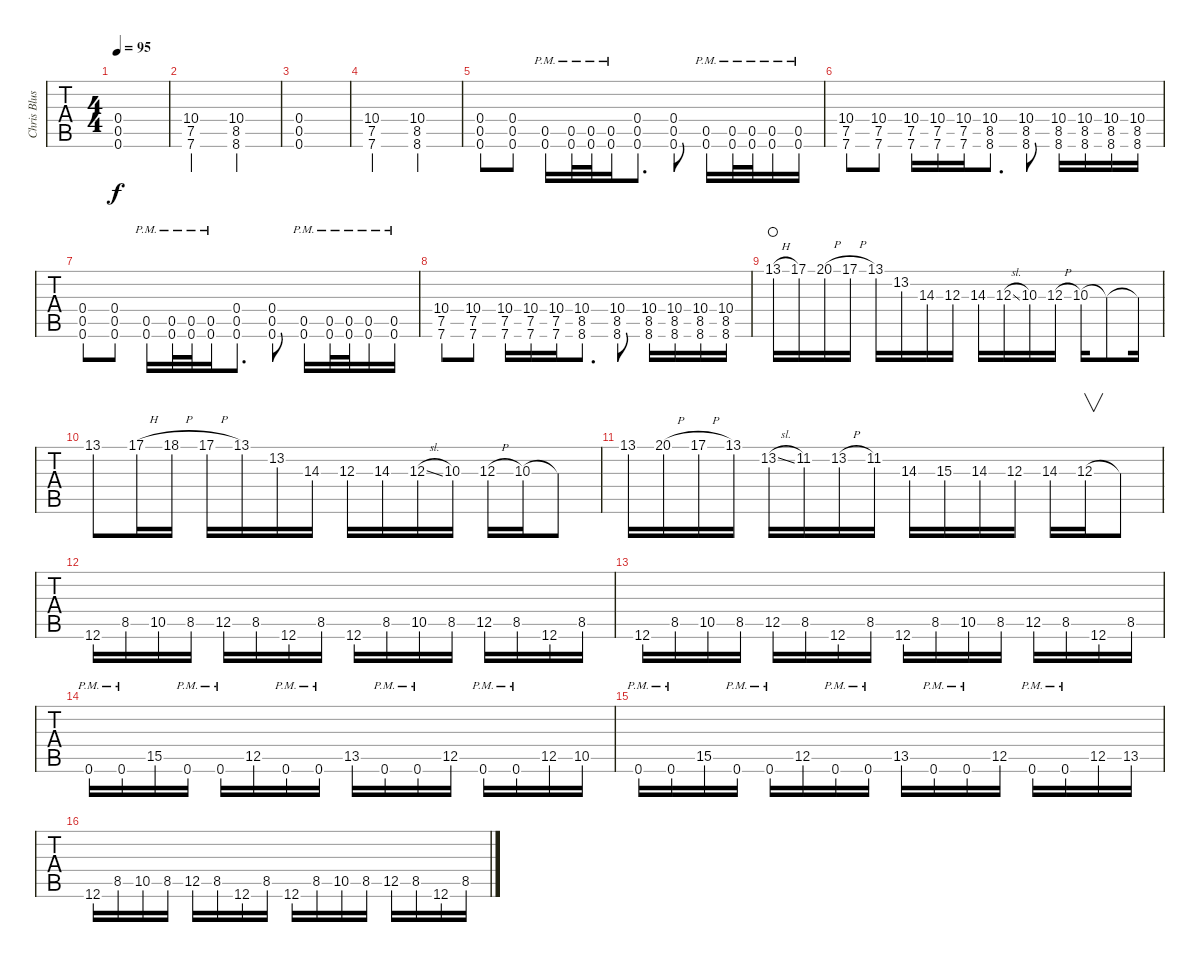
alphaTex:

\track ("Chris Bluser [Lead]" "Chris Blus") {instrument distortionguitar}
\staff {tabs}
\tuning (E4 B3 G3 D3 A2 D2) {hide}
\ts (4 4)
\tempo 95
\clef g2
\ks c
(0.4 0.5 0.6).1{dy f} |
(10.4 7.5 7.6).2 (10.4 8.5 8.6).2 |
(0.4 0.5 0.6).1 |
(10.4 7.5 7.6).2 (10.4 8.5 8.6).2 |
(0.4 0.5 0.6).8 (0.4 0.5 0.6).8 (0.5{pm} 0.6).16 (0.5{pm} 0.6{pm}).32 (0.5{pm} 0.6{pm}).32 (0.5{pm} 0.6{pm}).16 (0.4 0.5 0.6).8{d} (0.4 0.5 0.6).8 (0.5{pm} 0.6{pm}).16 (0.5{pm} 0.6{pm}).32 (0.5{pm} 0.6{pm}).32 (0.5{pm} 0.6{pm}).16 (0.5{pm} 0.6{pm}).16 |
(10.4 7.5 7.6).8 (10.4 7.5 7.6).8 (10.4 7.5 7.6).16 (10.4 7.5 7.6).16 (10.4 7.5 7.6).16 (10.4 8.5 8.6).8{d} (10.4 8.5 8.6).8 (10.4 8.5 8.6).16 (10.4 8.5 8.6).16 (10.4 8.5 8.6).16 (10.4 8.5 8.6).16 |
(0.4 0.5 0.6).8 (0.4 0.5 0.6).8 (0.5{pm} 0.6).16 (0.5{pm} 0.6{pm}).32 (0.5{pm} 0.6{pm}).32 (0.5{pm} 0.6{pm}).16 (0.4 0.5 0.6).8{d} (0.4 0.5 0.6).8 (0.5{pm} 0.6{pm}).16 (0.5{pm} 0.6{pm}).32 (0.5{pm} 0.6{pm}).32 (0.5{pm} 0.6{pm}).16 (0.5{pm} 0.6{pm}).16 |
(10.4 7.5 7.6).8 (10.4 7.5 7.6).8 (10.4 7.5 7.6).16 (10.4 7.5 7.6).16 (10.4 7.5 7.6).16 (10.4 8.5 8.6).8{d} (10.4 8.5 8.6).8 (10.4 8.5 8.6).16 (10.4 8.5 8.6).16 (10.4 8.5 8.6).16 (10.4 8.5 8.6).16 |
13.1{h}.16{waho} 17.1.16 20.1{h}.16 17.1{h}.16 13.1.16 13.2.16 14.3.16 12.3.16 14.3.16 12.3{sl}.16 10.3.16 12.3{h}.16 10.3.16 10.3{t}.8 10.3{t}.16 |
13.1.8 17.1{h}.16 18.1{h}.16 17.1{h}.16 13.1.16 13.2.16 14.3.16 12.3.16 14.3.16 12.3{sl}.16 10.3.16 12.3{h}.16 10.3.16 10.3{t}.8 |
13.1.16 20.1{h}.16 17.1{h}.16 13.1.16 13.2{sl}.16 11.2.16 13.2{h}.16 11.2.16 14.3.16 15.3.16 14.3.16 12.3.16 14.3.16 12.3.16{v} 12.3{t}.8 |
12.6.16 8.5.16 10.5.16 8.5.16 12.5.16 8.5.16 12.6.16 8.5.16 12.6.16 8.5.16 10.5.16 8.5.16 12.5.16 8.5.16 12.6.16 8.5.16 |
12.6.16 8.5.16 10.5.16 8.5.16 12.5.16 8.5.16 12.6.16 8.5.16 12.6.16 8.5.16 10.5.16 8.5.16 12.5.16 8.5.16 12.6.16 8.5.16 |
0.6{pm}.16 0.6{pm}.16 15.5.16 0.6{pm}.16 0.6{pm}.16 12.5.16 0.6{pm}.16 0.6{pm}.16 13.5.16 0.6{pm}.16 0.6{pm}.16 12.5.16 0.6{pm}.16 0.6{pm}.16 12.5.16 10.5.16 |
0.6{pm}.16 0.6{pm}.16 15.5.16 0.6{pm}.16 0.6{pm}.16 12.5.16 0.6{pm}.16 0.6{pm}.16 13.5.16 0.6{pm}.16 0.6{pm}.16 12.5.16 0.6{pm}.16 0.6{pm}.16 12.5.16 13.5.16 |
12.6.16 8.5.16 10.5.16 8.5.16 12.5.16 8.5.16 12.6.16 8.5.16 12.6.16 8.5.16 10.5.16 8.5.16 12.5.16 8.5.16 12.6.16 8.5.16
